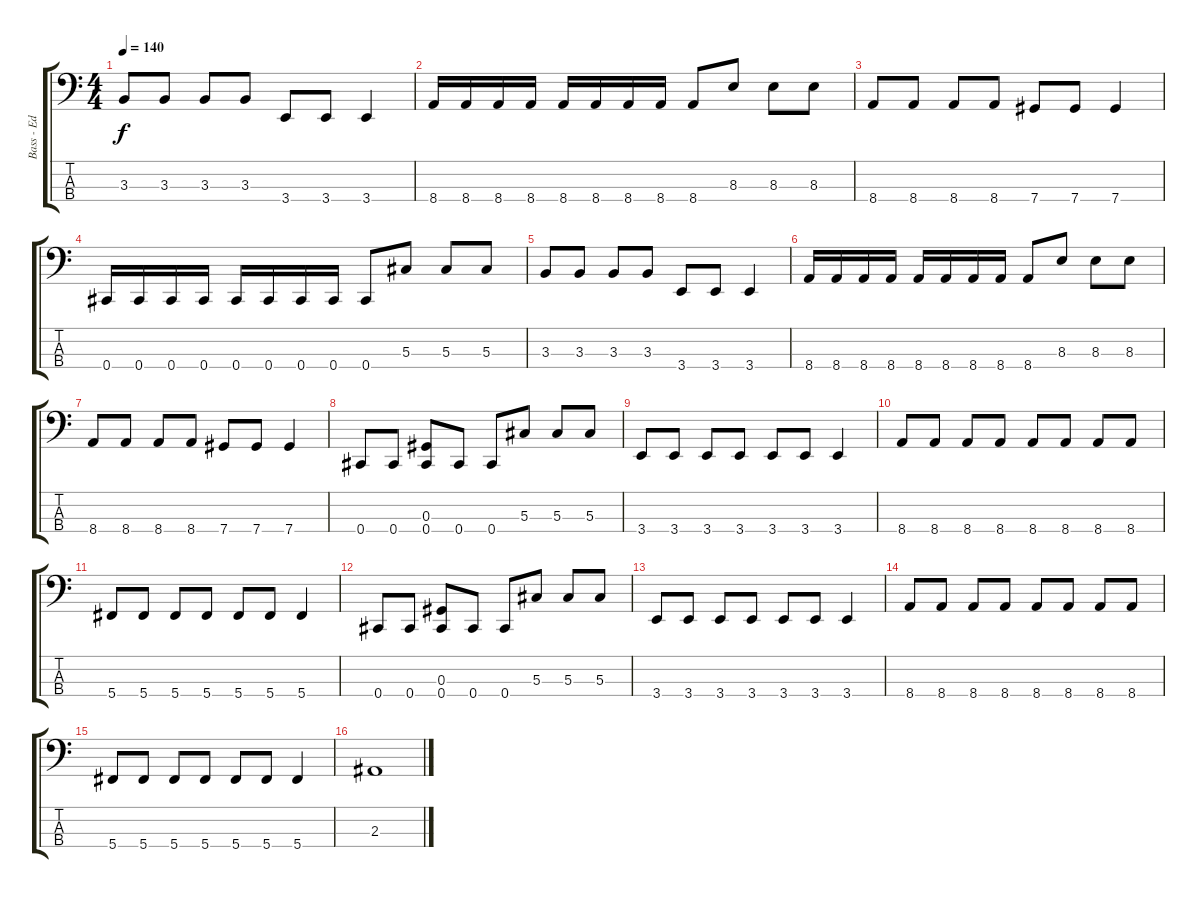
\track ("Bass - Ed" "Bass - Ed") {instrument electricbasspick}
\staff {score tabs}
\tuning (Gb2 Db2 Ab1 Db1) {hide}
\ts (4 4)
\tempo 140
\clef f4
\ks c
3.3.8{dy f} 3.3.8 3.3.8 3.3.8 3.4.8 3.4.8 3.4.4 |
8.4.16 8.4.16 8.4.16 8.4.16 8.4.16 8.4.16 8.4.16 8.4.16 8.4.8 8.3.8 8.3.8 8.3.8 |
8.4.8 8.4.8 8.4.8 8.4.8 7.4.8 7.4.8 7.4.4 |
0.4.16 0.4.16 0.4.16 0.4.16 0.4.16 0.4.16 0.4.16 0.4.16 0.4.8 5.3.8 5.3.8 5.3.8 |
3.3.8 3.3.8 3.3.8 3.3.8 3.4.8 3.4.8 3.4.4 |
8.4.16 8.4.16 8.4.16 8.4.16 8.4.16 8.4.16 8.4.16 8.4.16 8.4.8 8.3.8 8.3.8 8.3.8 |
8.4.8 8.4.8 8.4.8 8.4.8 7.4.8 7.4.8 7.4.4 |
0.4.8 0.4.8 (0.3 0.4).8 0.4.8 0.4.8 5.3.8 5.3.8 5.3.8 |
3.4.8 3.4.8 3.4.8 3.4.8 3.4.8 3.4.8 3.4.4 |
8.4.8 8.4.8 8.4.8 8.4.8 8.4.8 8.4.8 8.4.8 8.4.8 |
5.4.8 5.4.8 5.4.8 5.4.8 5.4.8 5.4.8 5.4.4 |
0.4.8 0.4.8 (0.3 0.4).8 0.4.8 0.4.8 5.3.8 5.3.8 5.3.8 |
3.4.8 3.4.8 3.4.8 3.4.8 3.4.8 3.4.8 3.4.4 |
8.4.8 8.4.8 8.4.8 8.4.8 8.4.8 8.4.8 8.4.8 8.4.8 |
5.4.8 5.4.8 5.4.8 5.4.8 5.4.8 5.4.8 5.4.4 |
2.3.1
